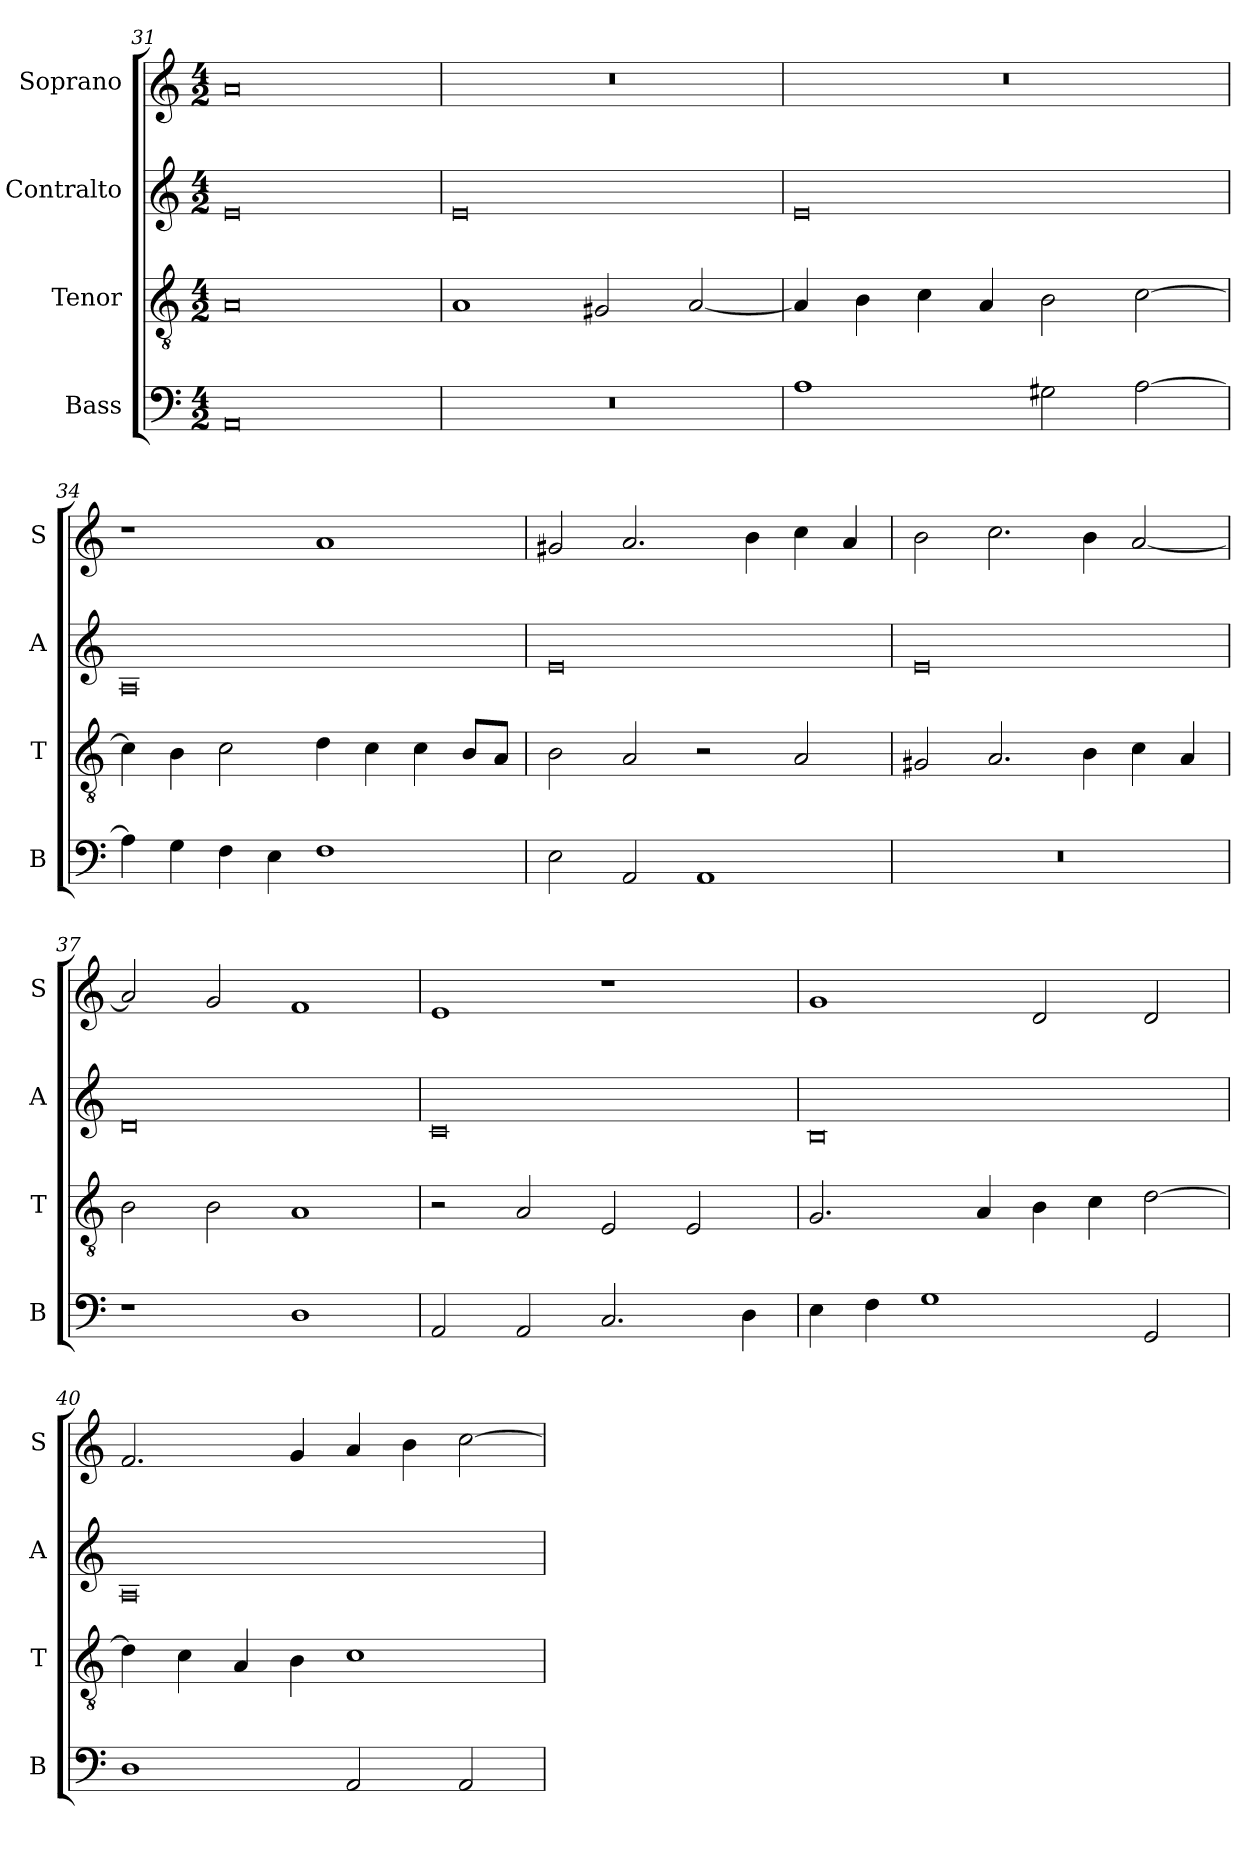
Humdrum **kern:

**kern	**kern	**kern	**kern
*part4	*part3	*part2	*part1
*staff4	*staff3	*staff2	*staff1
*I"Bass	*I"Tenor	*I"Contralto	*I"Soprano
*I'B	*I'T	*I'A	*I'S
*clefF4	*clefGv2	*clefG2	*clefG2
*k[]	*k[]	*k[]	*k[]
*D:dor	*D:dor	*D:dor	*D:dor
*M4/2	*M4/2	*M4/2	*M4/2
=31	=31	=31	=31
0AA	0A	0e	0a
=32	=32	=32	=32
0r	1A	0e	0r
.	2G#X	.	.
.	[2A	.	.
=33	=33	=33	=33
1A	4A]	0e	0r
.	4B	.	.
.	4c	.	.
.	4A	.	.
2G#X	2B	.	.
[2A	[2c	.	.
=34	=34	=34	=34
4A]	4c]	0A	1r
4G	4B	.	.
4F	2c	.	.
4E	.	.	.
1F	4d	.	1a
.	4c	.	.
.	4c	.	.
.	8B/L	.	.
.	8A/J	.	.
=35	=35	=35	=35
2E	2B	0e	2g#X
2AA	2A	.	2.a
1AA	2r	.	.
.	.	.	4b
.	2A	.	4cc
.	.	.	4a
=36	=36	=36	=36
0r	2G#X	0e	2b
.	2.A	.	2.cc
.	4B	.	4b
.	4c	.	[2a
.	4A	.	.
=37	=37	=37	=37
1r	2B	0d	2a]
.	2B	.	2g
1D	1A	.	1f
=38	=38	=38	=38
2AA	2r	0c	1e
2AA	2A	.	.
2.C	2E	.	1r
.	2E	.	.
4D	.	.	.
=39	=39	=39	=39
4E	2.G	0B	1g
4F	.	.	.
1G	.	.	.
.	4A	.	.
.	4B	.	2d
.	4c	.	.
2GG	[2d	.	2d
=40	=40	=40	=40
1D	4d]	0A	2.f
.	4c	.	.
.	4A	.	.
.	4B	.	4g
2AA	1c	.	4a
.	.	.	4b
2AA	.	.	[2cc
=	=	=	=
*-	*-	*-	*-
